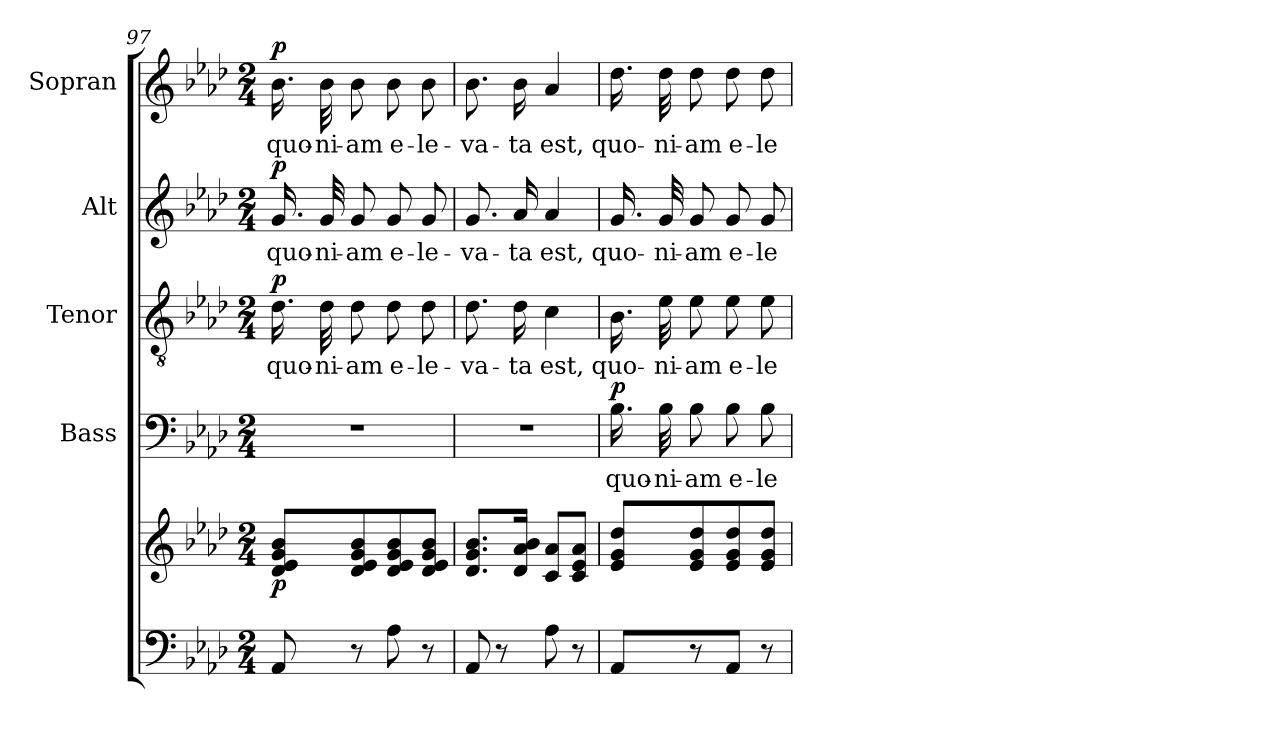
**kern	**kern	**dynam	**kern	**text	**dynam	**kern	**text	**dynam	**kern	**text	**dynam	**kern	**text	**dynam
*part5	*part5	*part5	*part4	*part4	*part4	*part3	*part3	*part3	*part2	*part2	*part2	*part1	*part1	*part1
*staff6	*staff5	*staff5/6	*staff4	*staff4	*staff4	*staff3	*staff3	*staff3	*staff2	*staff2	*staff2	*staff1	*staff1	*staff1
*	*	*	*I"Bass	*	*	*I"Tenor	*	*	*I"Alt	*	*	*I"Sopran	*	*
*	*	*	*I'B.	*	*	*I'T.	*	*	*I'A.	*	*	*I'S.	*	*
*clefF4	*clefG2	*	*clefF4	*	*	*clefGv2	*	*	*clefG2	*	*	*clefG2	*	*
*k[b-e-a-d-]	*k[b-e-a-d-]	*	*k[b-e-a-d-]	*	*	*k[b-e-a-d-]	*	*	*k[b-e-a-d-]	*	*	*k[b-e-a-d-]	*	*
*A-:	*A-:	*	*A-:	*	*	*A-:	*	*	*A-:	*	*	*A-:	*	*
*M2/4	*M2/4	*	*M2/4	*	*	*M2/4	*	*	*M2/4	*	*	*M2/4	*	*
=97	=97	=97	=97	=97	=97	=97	=97	=97	=97	=97	=97	=97	=97	=97
!	!	!LO:DY:b	!	!	!	!	!LO:LY:b	!LO:DY:a	!	!LO:LY:b	!LO:DY:a	!	!LO:LY:b	!LO:DY:a
8AA-/	8d-/ 8e-/ 8g/ 8b-/L	p	2r	.	.	16.d-\	quo-	p	16.g/	quo-	p	16.b-\	quo-	p
!	!	!	!	!	!	!	!LO:LY:b	!	!	!LO:LY:b	!	!	!LO:LY:b	!
.	.	.	.	.	.	32d-\	-ni-	.	32g/	-ni-	.	32b-\	-ni-	.
!	!	!	!	!	!	!	!LO:LY:b	!	!	!LO:LY:b	!	!	!LO:LY:b	!
8r	8d-/ 8e-/ 8g/ 8b-/	.	.	.	.	8d-\	-am	.	8g/	-am	.	8b-\	-am	.
!	!	!	!	!	!	!	!LO:LY:b	!	!	!LO:LY:b	!	!	!LO:LY:b	!
8A-\	8d-/ 8e-/ 8g/ 8b-/	.	.	.	.	8d-\	e-	.	8g/	e-	.	8b-\	e-	.
!	!	!	!	!	!	!	!LO:LY:b	!	!	!LO:LY:b	!	!	!LO:LY:b	!
8r	8d-/ 8e-/ 8g/ 8b-/J	.	.	.	.	8d-\	-le-	.	8g/	-le-	.	8b-\	-le-	.
!!LO:PB:g=z
=98	=98	=98	=98	=98	=98	=98	=98	=98	=98	=98	=98	=98	=98	=98
!	!	!	!	!	!	!	!LO:LY:b	!	!	!LO:LY:b	!	!	!LO:LY:b	!
8AA-/	8.d-/ 8.g/ 8.b-/L	.	2r	.	.	8.d-\	-va-	.	8.g/	-va-	.	8.b-\	-va-	.
8r	.	.	.	.	.	.	.	.	.	.	.	.	.	.
!	!	!	!	!	!	!	!LO:LY:b	!	!	!LO:LY:b	!	!	!LO:LY:b	!
.	16d-/ 16a-/ 16b-/Jk	.	.	.	.	16d-\	-ta	.	16a-/	-ta	.	16b-\	-ta	.
!	!	!	!	!	!	!	!LO:LY:b	!	!	!LO:LY:b	!	!	!LO:LY:b	!
8A-\	8c/ 8a-/L	.	.	.	.	4c\	est,	.	4a-/	est,	.	4a-/	est,	.
8r	8c/ 8e-/ 8a-/J	.	.	.	.	.	.	.	.	.	.	.	.	.
=99	=99	=99	=99	=99	=99	=99	=99	=99	=99	=99	=99	=99	=99	=99
!	!	!	!	!LO:LY:b	!LO:DY:a	!	!LO:LY:b	!	!	!LO:LY:b	!	!	!LO:LY:b	!
8AA-/L	8e-/ 8g/ 8dd-/L	.	16.B-\	quo-	p	16.B-\	quo-	.	16.g/	quo-	.	16.dd-\	quo-	.
!	!	!	!	!LO:LY:b	!	!	!LO:LY:b	!	!	!LO:LY:b	!	!	!LO:LY:b	!
.	.	.	32B-\	-ni-	.	32e-\	-ni-	.	32g/	-ni-	.	32dd-\	-ni-	.
!	!	!	!	!LO:LY:b	!	!	!LO:LY:b	!	!	!LO:LY:b	!	!	!LO:LY:b	!
8r	8e-/ 8g/ 8dd-/	.	8B-\	-am	.	8e-\	-am	.	8g/	-am	.	8dd-\	-am	.
!	!	!	!	!LO:LY:b	!	!	!LO:LY:b	!	!	!LO:LY:b	!	!	!LO:LY:b	!
8AA-/J	8e-/ 8g/ 8dd-/	.	8B-\	e-	.	8e-\	e-	.	8g/	e-	.	8dd-\	e-	.
!	!	!	!	!LO:LY:b	!	!	!LO:LY:b	!	!	!LO:LY:b	!	!	!LO:LY:b	!
8r	8e-/ 8g/ 8dd-/J	.	8B-\	-le-	.	8e-\	-le-	.	8g/	-le-	.	8dd-\	-le-	.
=	=	=	=	=	=	=	=	=	=	=	=	=	=	=
*-	*-	*-	*-	*-	*-	*-	*-	*-	*-	*-	*-	*-	*-	*-
